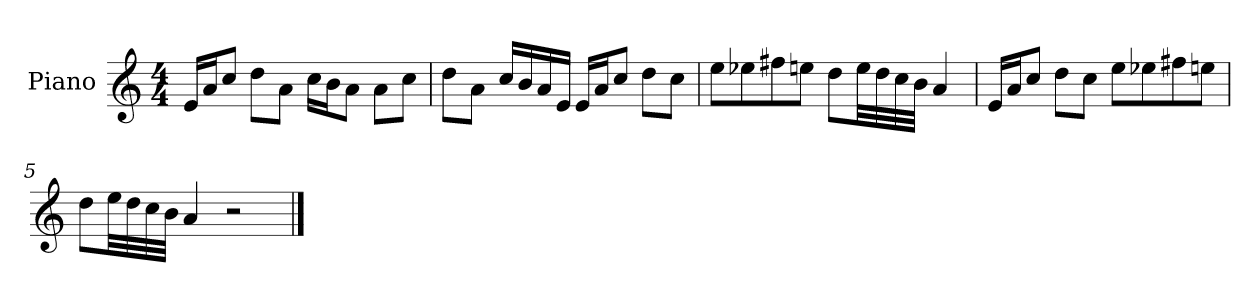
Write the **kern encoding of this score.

**kern
*part1
*staff1
*I"Piano
*I'P-no
*clefG2
*k[]
*M4/4
*MM90
=1
16e/LL
16a/J
8cc/J
8dd\L
8a\J
16cc\LL
16b\J
8a\J
8a\L
8cc\J
=2
8dd\L
8a\J
16cc/LL
16b/
16a/
16e/JJ
16e/LL
16a/J
8cc/J
8dd\L
8cc\J
=3
8ee\L
8ee-X\
8ff#X\
8een\J
8dd\L
32ee\LL
32dd\
32cc\
32b\JJJ
4a/
!!LO:LB:g=z
=4
16e/LL
16a/J
8cc/J
8dd\L
8cc\J
8ee\L
8ee-X\
8ff#X\
8een\J
=5
8dd\L
32ee\LL
32dd\
32cc\
32b\JJJ
4a/
2r
==
*-
